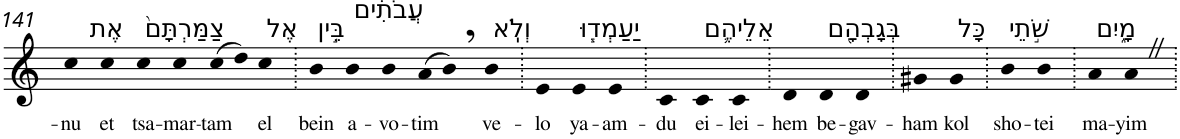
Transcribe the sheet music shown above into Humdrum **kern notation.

**kern	**text
*part1	*part1
*staff1	*staff1
*I"Piano	*
*I'Pno	*
!!LO:PB:g=z
*clefG2	*
*k[]	*
=141	=141
!	!LO:LY:b
4cc	-nu
!LO:TX:a:t=אֶת	!
!	!LO:LY:b
4cc	et
!LO:TX:a:t=צַמַּרְתָּם֙	!
!	!LO:LY:b
4cc	tsa-
!	!LO:LY:b
4cc	-mar-
!	!LO:LY:b
(>8cc	-tam
8dd)	.
!LO:TX:a:t=אֶל	!
!	!LO:LY:b
4cc	el
=142.	=142.
!LO:TX:a:t=בֵּ֣ין	!
!	!LO:LY:b
4b	bein
!LO:TX:a:t=עֲבֹתִ֔ים	!
!	!LO:LY:b
4b	a-
!	!LO:LY:b
4b	-vo-
!	!LO:LY:b
(>8a	-tim
8b,)	.
!LO:TX:a:t=וְלֹֽא	!
!	!LO:LY:b
4b	ve-
=143.	=143.
!	!LO:LY:b
4e	-lo
!LO:TX:a:t=יַעַמְד֧וּ	!
!	!LO:LY:b
4e	ya-
!	!LO:LY:b
4e	-am-
=144.	=144.
!	!LO:LY:b
4c	-du
!LO:TX:a:t=אֵלֵיהֶ֛ם	!
!	!LO:LY:b
4c	ei-
!	!LO:LY:b
4c	-lei-
=145.	=145.
!	!LO:LY:b
4d	-hem
!LO:TX:a:t=בְּגָבְהָ֖ם	!
!	!LO:LY:b
4d	be-
!	!LO:LY:b
4d	-gav-
=146.	=146.
!	!LO:LY:b
4g#X	-ham
!LO:TX:a:t=כָּל	!
!	!LO:LY:b
4g#	kol
=147.	=147.
!LO:TX:a:t=שֹׁ֣תֵי	!
!	!LO:LY:b
4b	sho-
!	!LO:LY:b
4b	-tei
=148.	=148.
!LO:TX:a:t=מָ֑יִם	!
!	!LO:LY:b
4a	ma-
!	!LO:LY:b
4aZ	-yim
=.	=.
*-	*-
